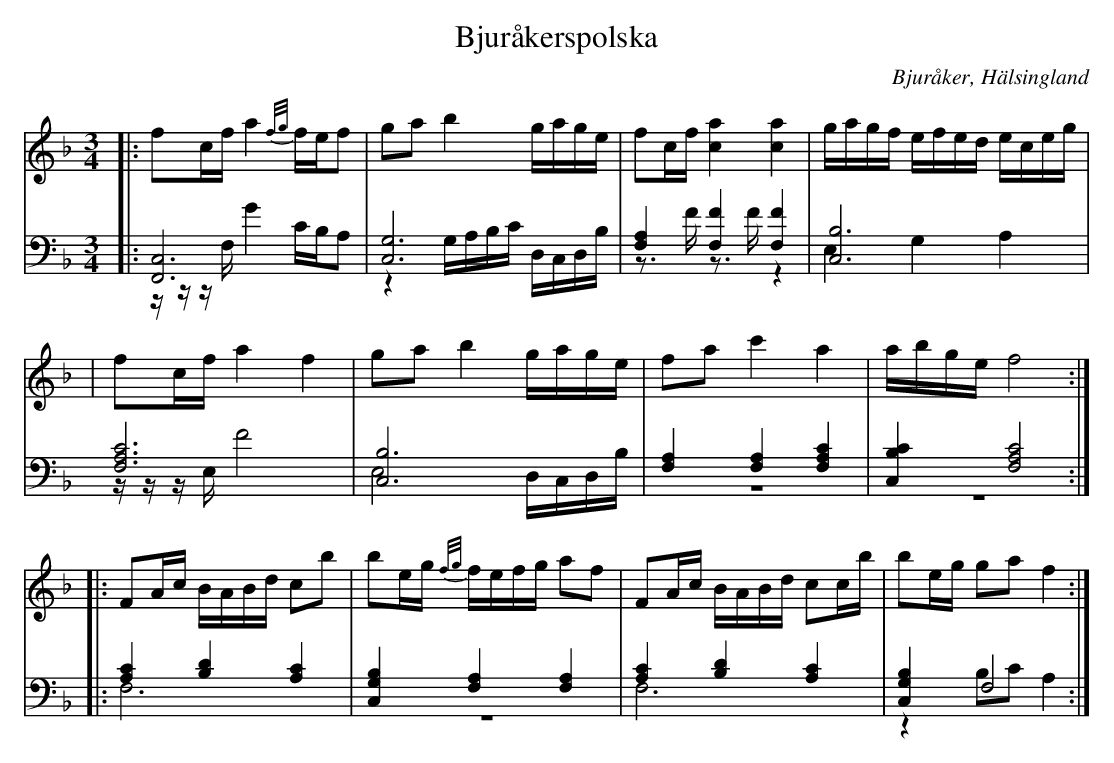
X:1
T: Bjuråkerspolska
O: Bjuråker, Hälsingland
M: 3/4
L: 1/8
K: F
V:1
V:2
V:3 merge
V: 1
|:fc/f/ a2 {f/g/}f/e/f|ga b2 g/a/g/e/|fc/f/ [c2a2] [c2a2]|g/a/g/f/ e/f/e/d/ e/c/e/g/|
|fc/f/ a2 f2|ga b2 g/a/g/e/|fa c'2 a2| a/b/g/e/ f4:|
|:FA/c/ B/A/B/d/ cb|be/g/ {f/g/}f/e/f/g/ af|FA/c/ B/A/B/d/ cc/b/|be/g/ ga f2:|
V:2 clef=bass
|:[F,,6C,6]|[C,6G,6]|[F,2A,2] [F,2F2] [F,2F2]|[C,6B,6]|
[F,6A,6C6]|[C,6B,6]|[F,2A,2] [F,2A,2] [F,2A,2C2]|[C,2B,2C2] [F,4A,4C4]:|
 |:[A,2C2] [B,2D2] [A,2C2]|[C,2G,2B,2] [F,2A,2] [F,2A,2]|[A,2C2] [B,2D2] [A,2C2]|[C,2G,2B,2] F,4 :|
V:3 clef=bass
 |:z/z/z/F,/ G2 C/B,/A,|z2 G,/A,/B,/C/ D,/C,/D,/B,/|z>F z>F z2|E,2 G,2A,2|
 |z/z/z/E,/ F4|E,4 D,/C,/D,/B,/|z6|z6:|
|:F,6|z6|F,6|z2 B,C A,2:|
